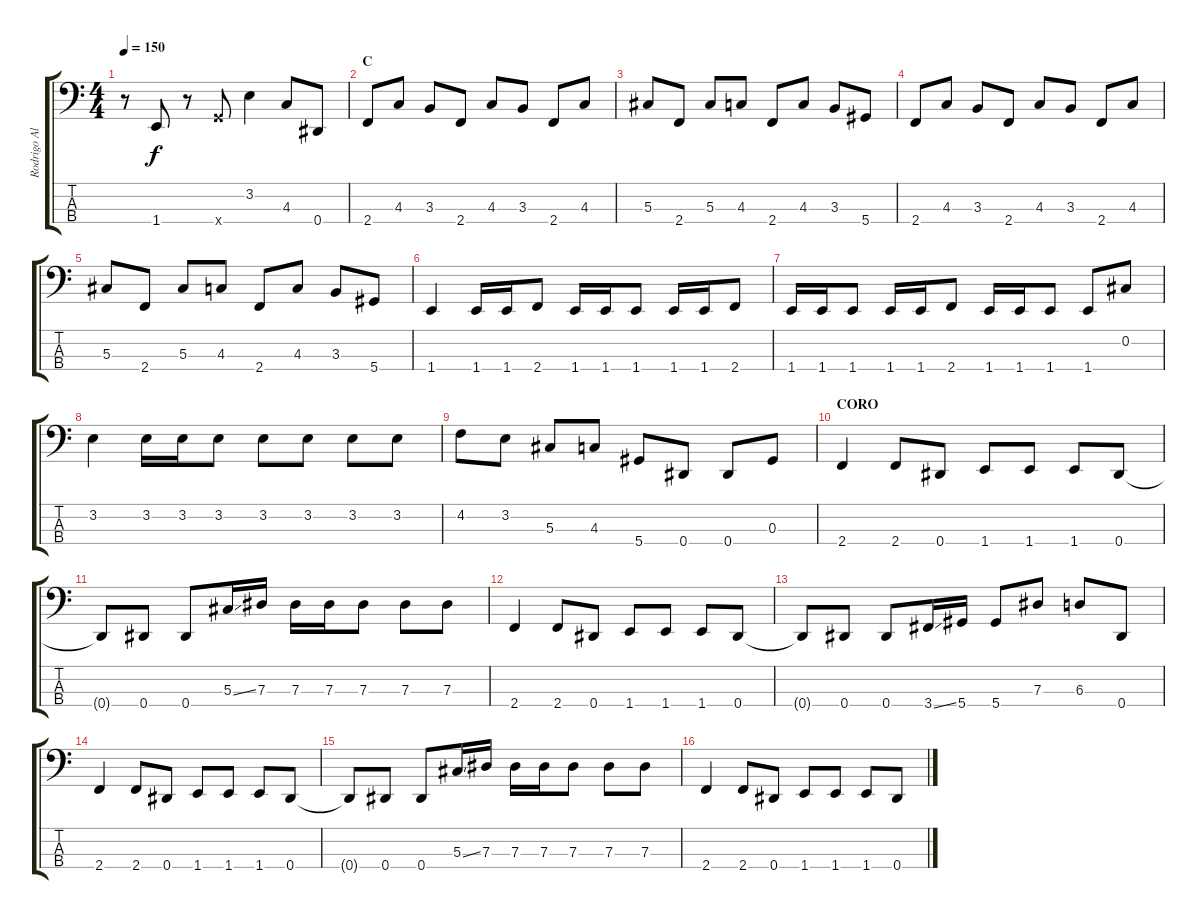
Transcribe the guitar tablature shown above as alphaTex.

\track ("Rodrigo Aljara" "Rodrigo Al") {instrument electricbasspick}
\staff {score tabs}
\tuning (Gb2 Db2 Ab1 Eb1) {hide}
\ts (4 4)
\tempo 150
\clef f4
\ks c
r.8{dy f} 1.4.8 r.8 4.4{x}.8 3.2.4 4.3.8 0.4.8 |
\section ("" "C")
2.4.8 4.3.8 3.3.8 2.4.8 4.3.8 3.3.8 2.4.8 4.3.8 |
5.3.8 2.4.8 5.3.8 4.3.8 2.4.8 4.3.8 3.3.8 5.4.8 |
2.4.8 4.3.8 3.3.8 2.4.8 4.3.8 3.3.8 2.4.8 4.3.8 |
5.3.8 2.4.8 5.3.8 4.3.8 2.4.8 4.3.8 3.3.8 5.4.8 |
1.4.4 1.4.16 1.4.16 2.4.8 1.4.16 1.4.16 1.4.8 1.4.16 1.4.16 2.4.8 |
1.4.16 1.4.16 1.4.8 1.4.16 1.4.16 2.4.8 1.4.16 1.4.16 1.4.8 1.4.8 0.2.8 |
3.2.4 3.2.16 3.2.16 3.2.8 3.2.8 3.2.8 3.2.8 3.2.8 |
4.2.8 3.2.8 5.3.8 4.3.8 5.4.8 0.4.8 0.4.8 0.3.8 |
\section ("" "CORO")
2.4.4 2.4.8 0.4.8 1.4.8 1.4.8 1.4.8 0.4.8 |
0.4{t}.8 0.4.8 0.4.8 5.3{ss}.16 7.3.16 7.3.16 7.3.16 7.3.8 7.3.8 7.3.8 |
2.4.4 2.4.8 0.4.8 1.4.8 1.4.8 1.4.8 0.4.8 |
0.4{t}.8 0.4.8 0.4.8 3.4{ss}.16 5.4.16 5.4.8 7.3.8 6.3.8 0.4.8 |
2.4.4 2.4.8 0.4.8 1.4.8 1.4.8 1.4.8 0.4.8 |
0.4{t}.8 0.4.8 0.4.8 5.3{ss}.16 7.3.16 7.3.16 7.3.16 7.3.8 7.3.8 7.3.8 |
2.4.4 2.4.8 0.4.8 1.4.8 1.4.8 1.4.8 0.4.8
